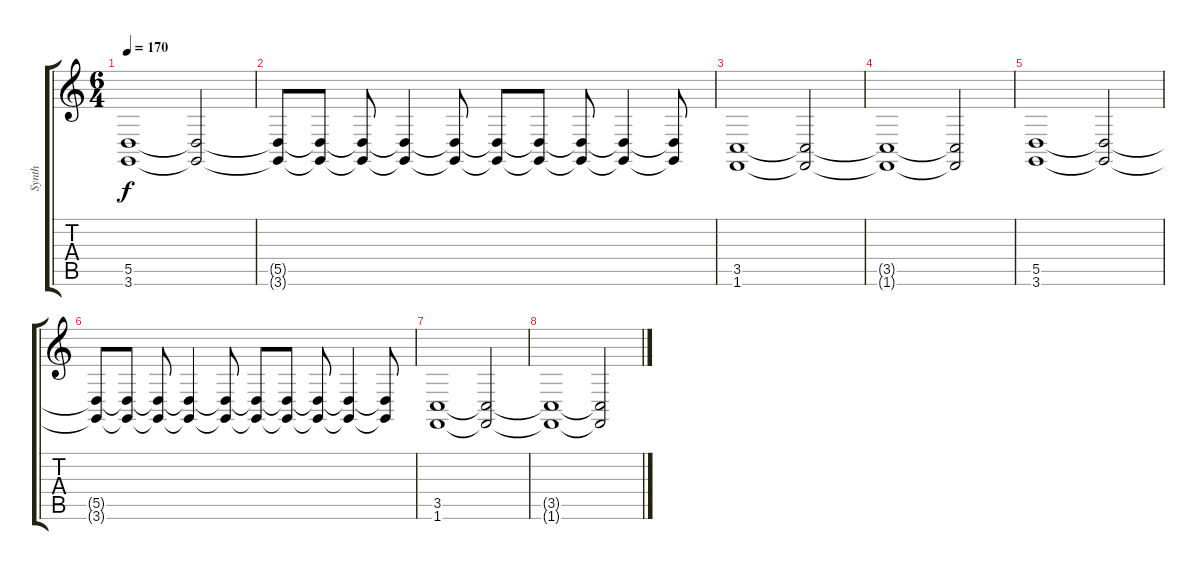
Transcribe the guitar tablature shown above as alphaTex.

\track ("Synth" "Synth") {instrument stringensemble1}
\staff {score tabs}
\tuning (E4 B3 G3 D3 A2 E2) {hide}
\ts (6 4)
\tempo 170
\clef g2
\ks c
(5.5 3.6).1{dy f} (5.5{t} 3.6{t}).2 |
(5.5{t} 3.6{t}).8 (5.5{t} 3.6{t}).8 (5.5{t} 3.6{t}).8 (5.5{t} 3.6{t}).4 (5.5{t} 3.6{t}).8 (5.5{t} 3.6{t}).8 (5.5{t} 3.6{t}).8 (5.5{t} 3.6{t}).8 (5.5{t} 3.6{t}).4 (5.5{t} 3.6{t}).8 |
(3.5 1.6).1 (3.5{t} 1.6{t}).2 |
(3.5{t} 1.6{t}).1 (3.5{t} 1.6{t}).2 |
(5.5 3.6).1 (5.5{t} 3.6{t}).2 |
(5.5{t} 3.6{t}).8 (5.5{t} 3.6{t}).8 (5.5{t} 3.6{t}).8 (5.5{t} 3.6{t}).4 (5.5{t} 3.6{t}).8 (5.5{t} 3.6{t}).8 (5.5{t} 3.6{t}).8 (5.5{t} 3.6{t}).8 (5.5{t} 3.6{t}).4 (5.5{t} 3.6{t}).8 |
(3.5 1.6).1 (3.5{t} 1.6{t}).2 |
(3.5{t} 1.6{t}).1 (3.5{t} 1.6{t}).2
